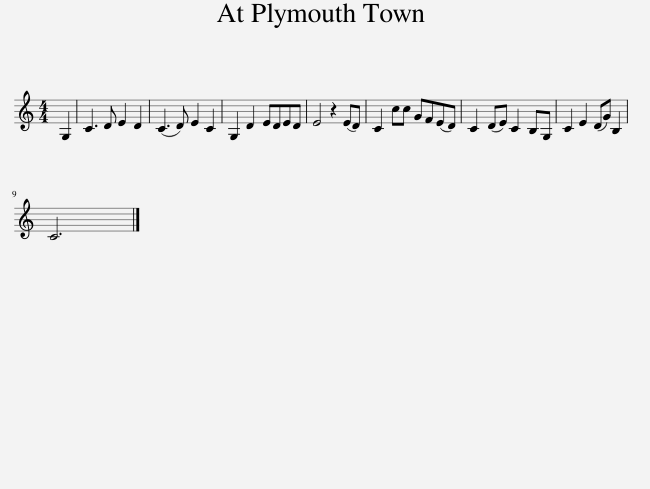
X:1
L:1/8
M:4/4
I:linebreak $
K:C
V:1 treble
V:1
 G,2 | C3 D E2 D2 | (C3 D) E2 C2 | G,2 D2 EDED | E4 z2 (ED) | %5
 C2 cc GF(ED) | C2 (DE) C2 B,G, | C2 E2 (DG) B,2 |$ C6 |] %9
